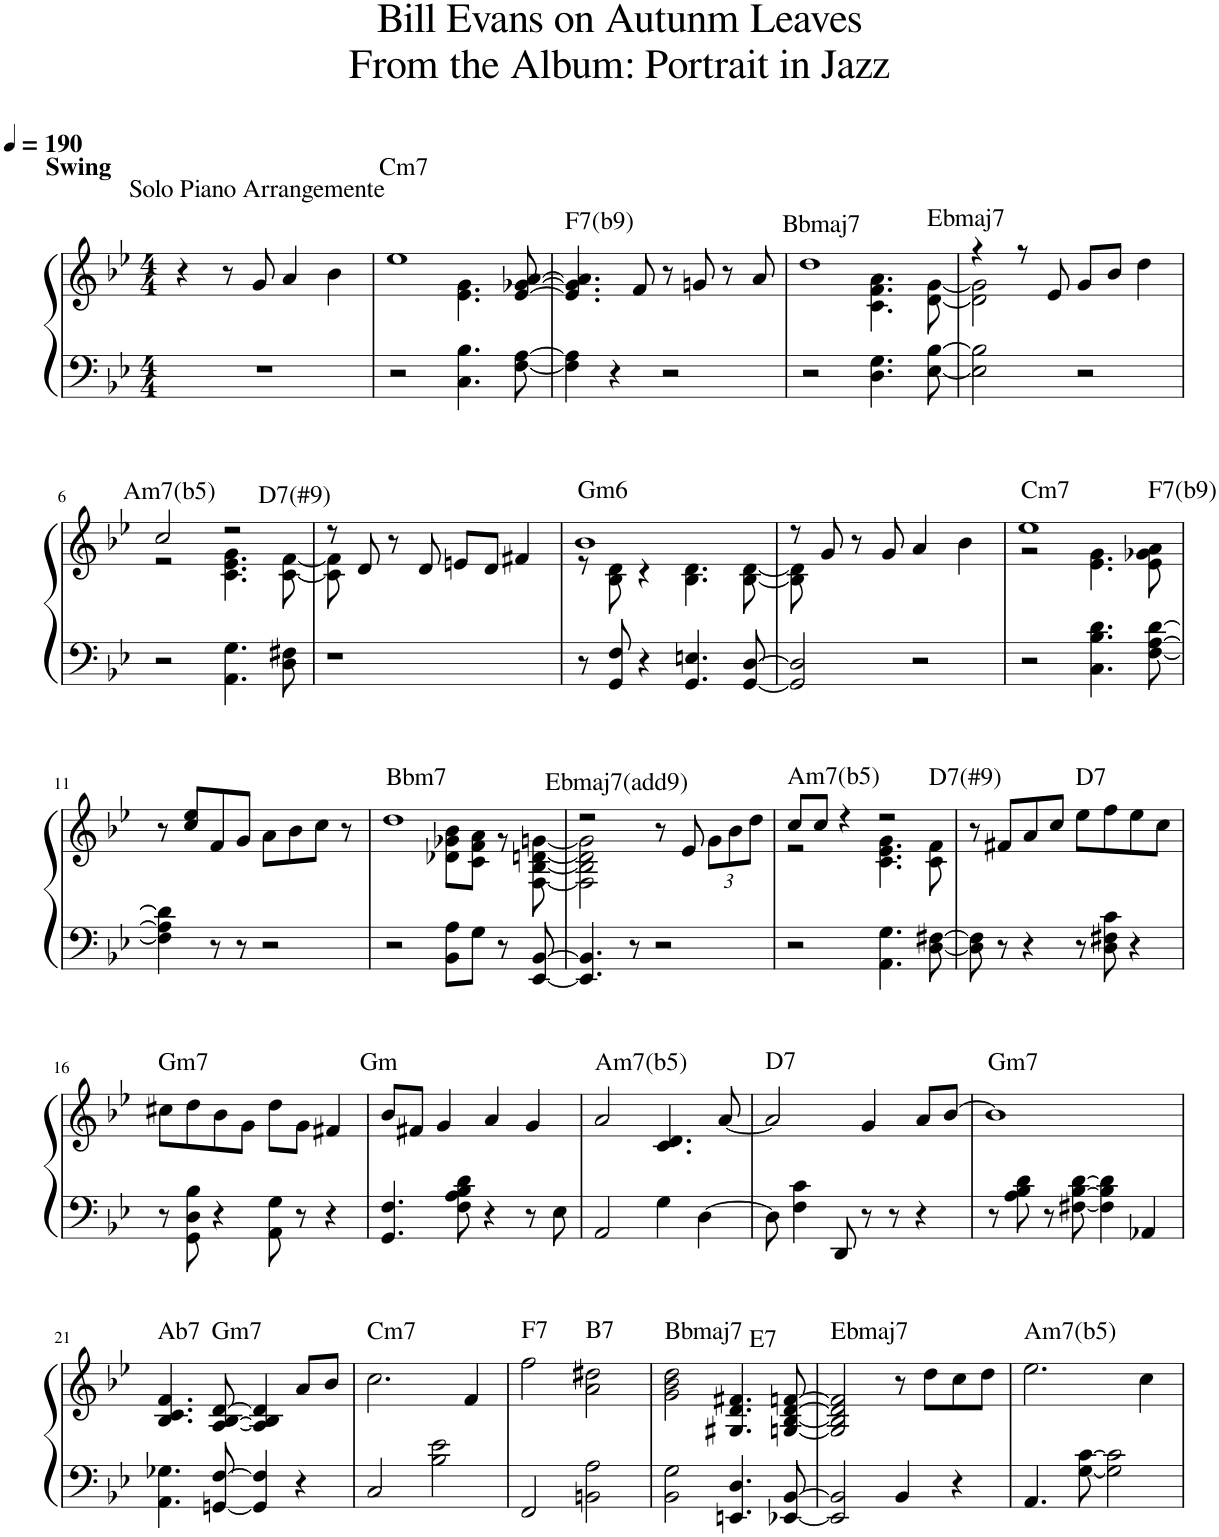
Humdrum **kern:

**kern	**kern
*part1	*part1
*staff2	*staff1
*I"Piano	*
*I'Pno.	*
*clefF4	*clefG2
*k[b-e-]	*k[b-e-]
*M4/4	*M4/4
*MM190	*MM190
=1	=1
!	!LO:TX:a:B:t=Swing
!	!LO:TX:a:t=Solo Piano Arrangemente
1r	4r
.	8r
.	8g/
.	4a/
.	4b-\
=2	=2
*	*^
!	!LO:TX:a:t=Cm7	!
2r	1ee-	2ryy
4.C\ 4.B-\	.	4.e-\ 4.g\
[8F\ [8A\	.	[8e-/ [8g-X/ [8a/
=3	=3	=3
!	!LO:TX:a:t=F7(b9)	!
*	*v	*v
4F\] 4A\]	4.e-/] 4.g-/] 4.a/]
4r	.
.	8f/
2r	8r
.	8gn/
.	8r
.	8a/
=4	=4
*	*^
!	!LO:TX:a:t=Bbmaj7	!
2r	1dd	2ryy
4.D\ 4.G\	.	4.c\ 4.f\ 4.a\
!	!	!LO:TX:a:t=Ebmaj7
[8E-\ [8B-\	.	[8d\ [8g\
=5	=5	=5
2E-\] 2B-\]	4r	2d\] 2g\]
.	8r	.
.	8e-/	.
2r	8g/L	2ryy
.	8b-/J	.
.	4dd\	.
!!LO:LB:g=z	!!
=6	=6	=6
!	!LO:TX:a:t=Am7(b5)	!
2r	2cc/	2r
4.AA\ 4.G\	2r	4.c\ 4.e-\ 4.g\
!	!	!LO:TX:a:t=D7(#9)
8D\ 8F#X\	.	[8c\ [8f\
=7	=7	=7
1r	8r	8c\] 8f\]
.	8d/	2..ryy
.	8r	.
.	8d/	.
.	8en/L	.
.	8d/J	.
.	4f#X/	.
=8	=8	=8
!	!LO:TX:a:t=Gm6	!
8r	1b-	8r
8GG/ 8F/	.	8B-\ 8d\
4r	.	4r
4.GG/ 4.En/	.	4.B-\ 4.d\
[8GG/ [8D/	.	[8B-\ [8d\
=9	=9	=9
2GG/] 2D/]	8r	8B-\] 8d\]
.	8g/	2..ryy
.	8r	.
.	8g/	.
2r	4a/	.
.	4b-\	.
=10	=10	=10
!	!LO:TX:a:t=Cm7	!
2r	1ee-	2r
4.C\ 4.B-\ 4.d\	.	4.e-\ 4.g\
!	!	!LO:TX:a:t=F7(b9)
[8F\ [8A\ [8d\	.	8e-\ 8g-X\ 8a\
*	*v	*v
!!LO:LB:g=z
=11	=11
4F\] 4A\] 4d\]	8r
.	8cc/ 8ee-/L
8r	8f/
8r	8g/J
2r	8a\L
.	8b-\
.	8cc\J
.	8r
=12	=12
*	*^
!	!LO:TX:a:t=Bbm7	!
2r	1dd	2ryy
8BB-\ 8A\L	.	8d-X\ 8g-X\ 8b-\L
8G\J	.	8c\ 8f\ 8a\J
8r	.	8r
[8EE-/ [8BB-/	.	[8F\ [8B-\ [8dn\ [8gn\
=13	=13	=13
!	!LO:TX:a:t=Ebmaj7(add9)	!
4.EE-/] 4.BB-/]	2r	2F\] 2B-\] 2d\] 2g\]
8r	.	.
2r	8r	2ryy
.	8e-/	.
*	*Xbrackettup	*
.	12g\L	.
.	12b-\	.
.	12dd\J	.
=14	=14	=14
!	!LO:TX:a:t=Am7(b5)	!
2r	8cc/L	2r
.	8cc/J	.
.	4r	.
4.AA\ 4.G\	2r	4.c\ 4.e-\ 4.g\
!	!	!LO:TX:a:t=D7(#9)
[8D\ [8F#X\	.	8c\ 8f\
*	*v	*v
=15	=15
8D\] 8F#\]	8r
8r	8f#X/L
4r	8a/
.	8cc/J
!	!LO:TX:a:t=D7
8r	8ee-\L
8D\ 8F#X\ 8c\	8ff\
4r	8ee-\
.	8cc\J
!!LO:LB:g=z
=16	=16
!	!LO:TX:a:t=Gm7
8r	8cc#X\L
8GG\ 8D\ 8B-\	8dd\
4r	8b-\
.	8g\J
8AA\ 8G\	8dd\L
8r	8g\J
4r	4f#X/
=17	=17
!	!LO:TX:a:t=Gm
4.GG/ 4.F/	8b-/L
.	8f#X/J
.	4g/
8F\ 8A\ 8B-\ 8d\	.
4r	4a/
8r	4g/
8E-\	.
=18	=18
!	!LO:TX:a:t=Am7(b5)
2AA/	2a/
4G\	4.c/ 4.d/
[4D\	.
.	[8a/
=19	=19
!	!LO:TX:a:t=D7
8D\]	2a/]
4F\ 4c\	.
8DD/	.
8r	4g/
8r	.
4r	8a/L
.	[8b-/J
=20	=20
!	!LO:TX:a:t=Gm7
8r	1b-]
8A\ 8B-\ 8d\	.
8r	.
[8F#X\ [8B-\ [8d\	.
4F#\] 4B-\] 4d\]	.
4AA-X/	.
!!LO:LB:g=z
=21	=21
!	!LO:TX:a:t=Ab7
4.AA\ 4.G-X\	4.B-/ 4.c/ 4.f/
!	!LO:TX:a:t=Gm7
[8GGn/ [8F/	[8A/ [8B-/ [8d/
4GG/] 4F/]	4A/] 4B-/] 4d/]
4r	8a/L
.	8b-/J
=22	=22
!	!LO:TX:a:t=Cm7
2C/	2.cc\
2B-\ 2e-\	.
.	4f/
=23	=23
!	!LO:TX:a:t=F7
2FF/	2ff\
!	!LO:TX:a:t=B7
2BBn\ 2A\	2a\ 2dd#X\
=24	=24
!	!LO:TX:a:t=Bbmaj7
2BB-\ 2G\	2g\ 2b-\ 2dd\
!	!LO:TX:a:t=E7
4.EEn/ 4.D/	4.G#X/ 4.d/ 4.f#X/
[8EE-X/ [8BB-/	[8Gn/ [8B-/ [8d/ [8fn/
=25	=25
!	!LO:TX:a:t=Ebmaj7
2EE-/] 2BB-/]	2G/] 2B-/] 2d/] 2f/]
4BB-/	8r
.	8dd\L
4r	8cc\
.	8dd\J
=26	=26
!	!LO:TX:a:t=Am7(b5)
4.AA/	2.ee-\
[8G\ [8c\	.
2G\] 2c\]	.
.	4cc\
=	=
*-	*-
